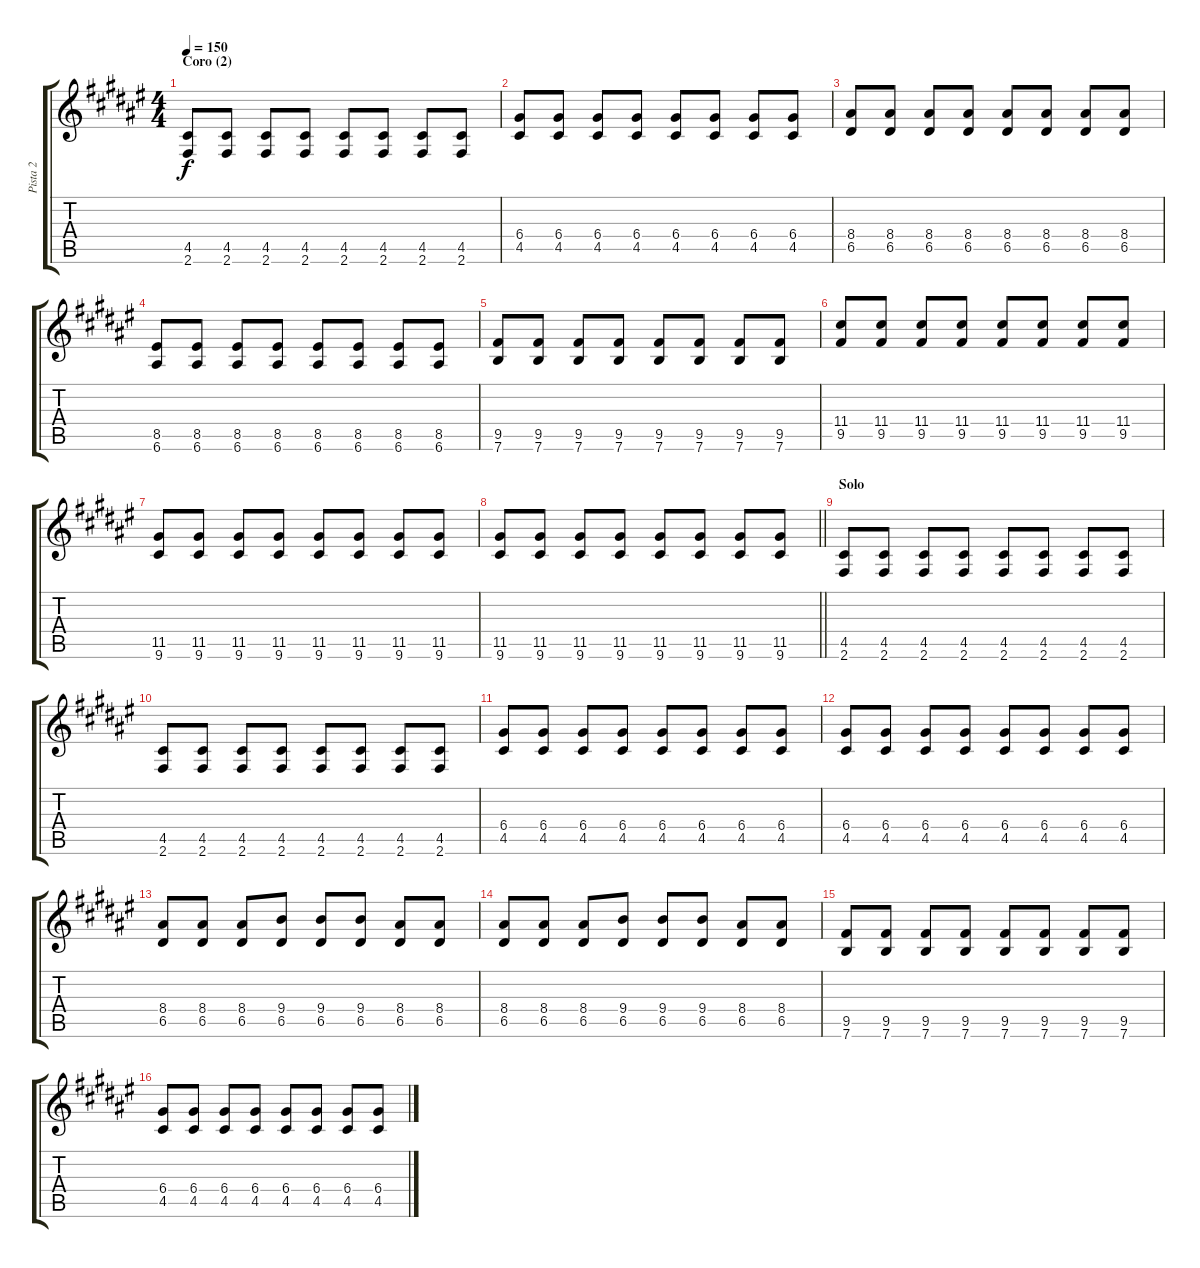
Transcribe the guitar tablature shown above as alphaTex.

\track ("Pista 2" "Pista 2") {instrument distortionguitar}
\staff {score tabs}
\tuning (E4 B3 G3 D3 A2 E2) {hide}
\ts (4 4)
\section ("" "Coro (2)")
\tempo 150
\clef g2
\ks d#minor
(4.5 2.6).8{dy f} (4.5 2.6).8 (4.5 2.6).8 (4.5 2.6).8 (4.5 2.6).8 (4.5 2.6).8 (4.5 2.6).8 (4.5 2.6).8 |
(6.4 4.5).8 (6.4 4.5).8 (6.4 4.5).8 (6.4 4.5).8 (6.4 4.5).8 (6.4 4.5).8 (6.4 4.5).8 (6.4 4.5).8 |
(8.4 6.5).8 (8.4 6.5).8 (8.4 6.5).8 (8.4 6.5).8 (8.4 6.5).8 (8.4 6.5).8 (8.4 6.5).8 (8.4 6.5).8 |
(8.5 6.6).8 (8.5 6.6).8 (8.5 6.6).8 (8.5 6.6).8 (8.5 6.6).8 (8.5 6.6).8 (8.5 6.6).8 (8.5 6.6).8 |
(9.5 7.6).8 (9.5 7.6).8 (9.5 7.6).8 (9.5 7.6).8 (9.5 7.6).8 (9.5 7.6).8 (9.5 7.6).8 (9.5 7.6).8 |
(11.4 9.5).8 (11.4 9.5).8 (11.4 9.5).8 (11.4 9.5).8 (11.4 9.5).8 (11.4 9.5).8 (11.4 9.5).8 (11.4 9.5).8 |
(11.5 9.6).8 (11.5 9.6).8 (11.5 9.6).8 (11.5 9.6).8 (11.5 9.6).8 (11.5 9.6).8 (11.5 9.6).8 (11.5 9.6).8 |
\barLineRight lightlight
(11.5 9.6).8 (11.5 9.6).8 (11.5 9.6).8 (11.5 9.6).8 (11.5 9.6).8 (11.5 9.6).8 (11.5 9.6).8 (11.5 9.6).8 |
\section ("" "Solo")
(4.5 2.6).8 (4.5 2.6).8 (4.5 2.6).8 (4.5 2.6).8 (4.5 2.6).8 (4.5 2.6).8 (4.5 2.6).8 (4.5 2.6).8 |
(4.5 2.6).8 (4.5 2.6).8 (4.5 2.6).8 (4.5 2.6).8 (4.5 2.6).8 (4.5 2.6).8 (4.5 2.6).8 (4.5 2.6).8 |
(6.4 4.5).8 (6.4 4.5).8 (6.4 4.5).8 (6.4 4.5).8 (6.4 4.5).8 (6.4 4.5).8 (6.4 4.5).8 (6.4 4.5).8 |
(6.4 4.5).8 (6.4 4.5).8 (6.4 4.5).8 (6.4 4.5).8 (6.4 4.5).8 (6.4 4.5).8 (6.4 4.5).8 (6.4 4.5).8 |
(8.4 6.5).8 (8.4 6.5).8 (8.4 6.5).8 (9.4 6.5).8 (9.4 6.5).8 (9.4 6.5).8 (8.4 6.5).8 (8.4 6.5).8 |
(8.4 6.5).8 (8.4 6.5).8 (8.4 6.5).8 (9.4 6.5).8 (9.4 6.5).8 (9.4 6.5).8 (8.4 6.5).8 (8.4 6.5).8 |
(9.5 7.6).8 (9.5 7.6).8 (9.5 7.6).8 (9.5 7.6).8 (9.5 7.6).8 (9.5 7.6).8 (9.5 7.6).8 (9.5 7.6).8 |
(6.4 4.5).8 (6.4 4.5).8 (6.4 4.5).8 (6.4 4.5).8 (6.4 4.5).8 (6.4 4.5).8 (6.4 4.5).8 (6.4 4.5).8
